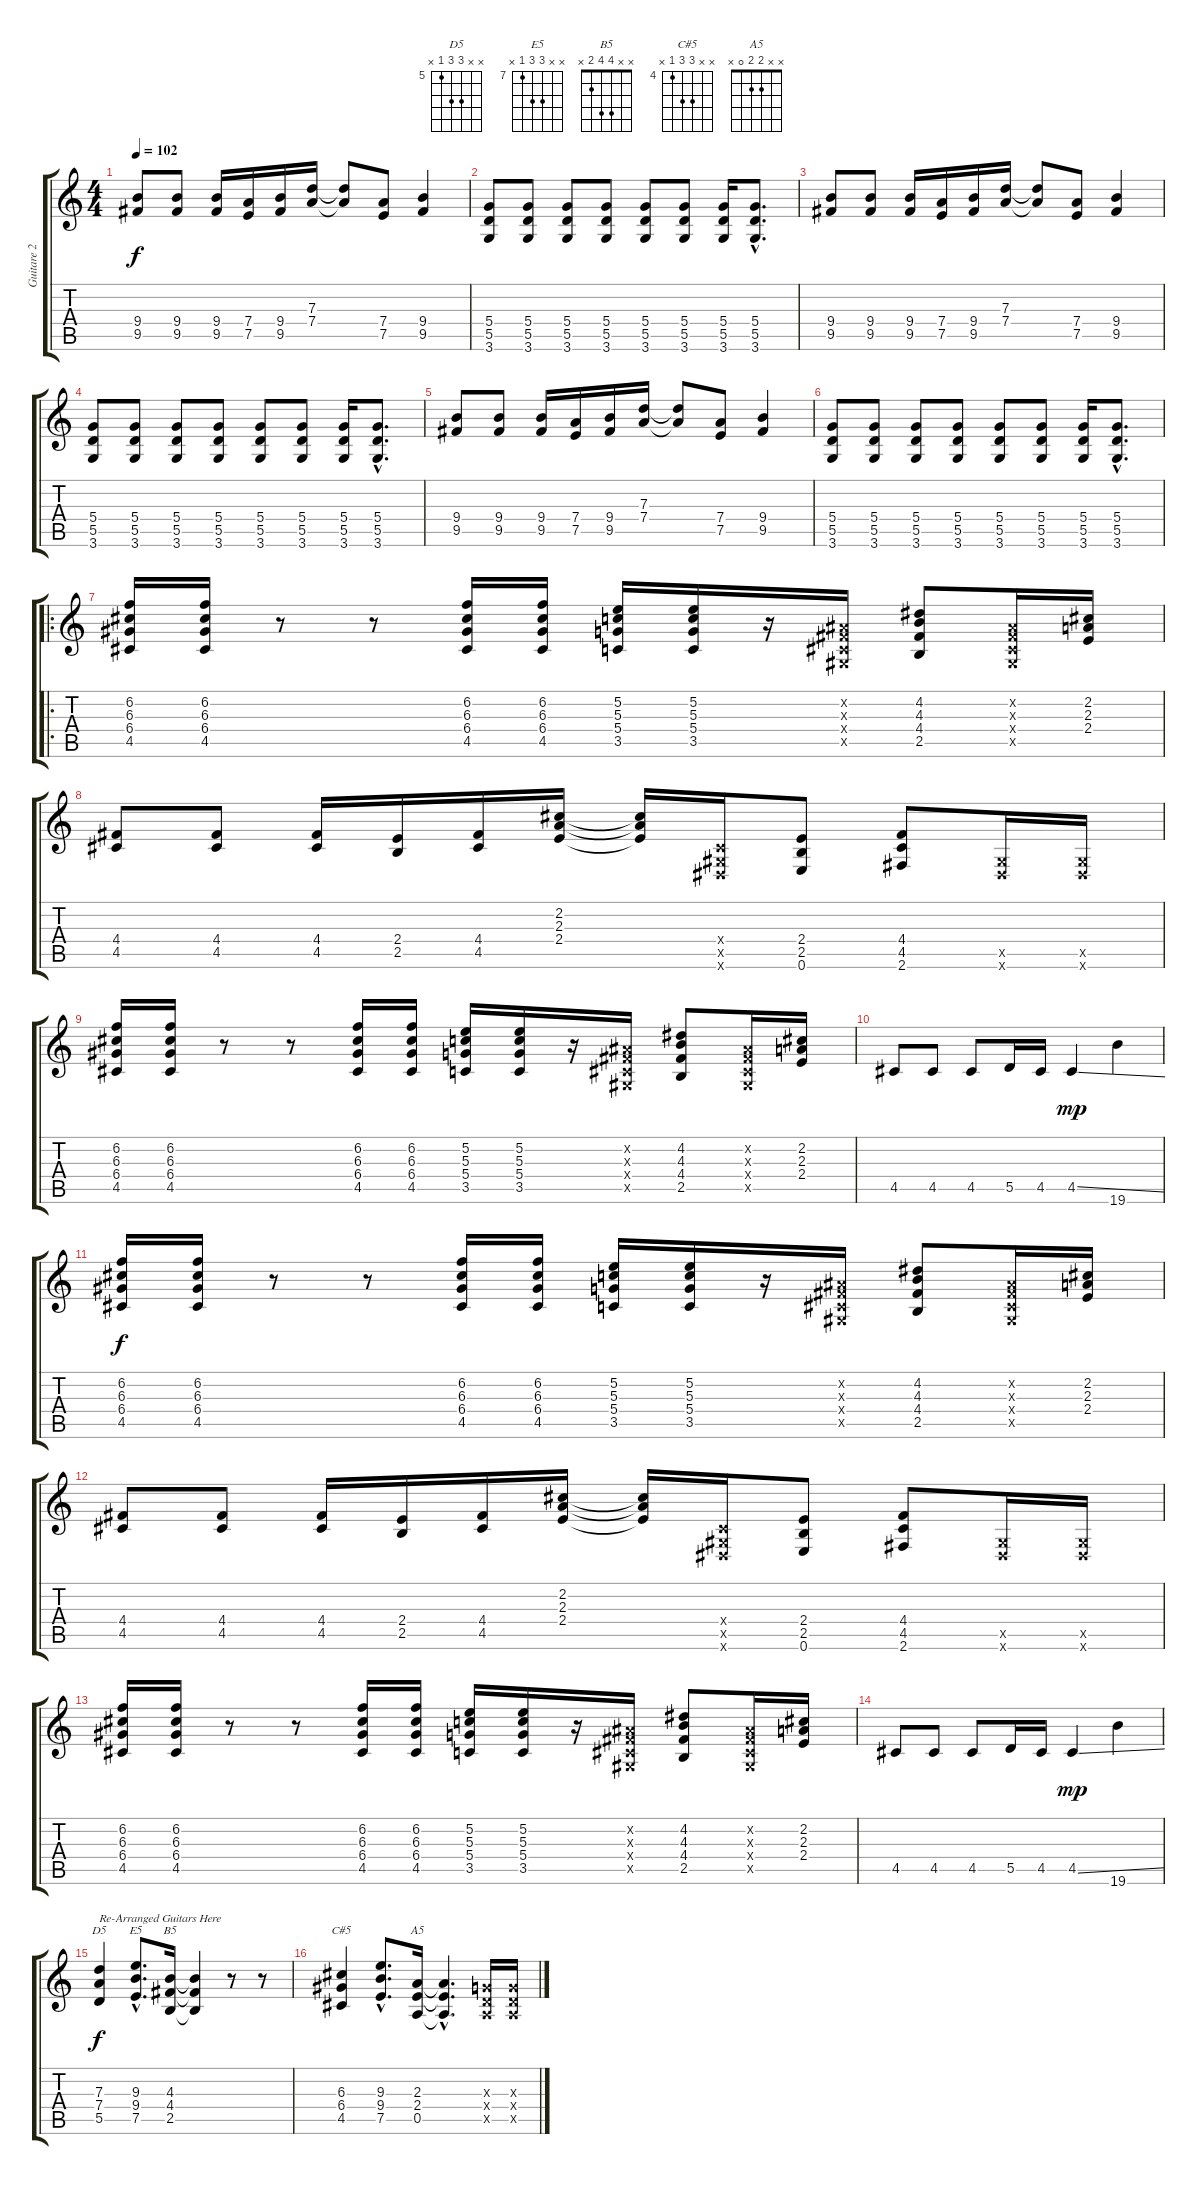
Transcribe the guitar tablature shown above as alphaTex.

\track ("Guitare 2" "Guitare 2") {instrument overdrivenguitar}
\staff {score tabs}
\tuning (E4 B3 G3 D3 A2 E2) {hide}
\chord ("D5" x x 7 7 5 x) {firstfret 5}
\chord ("E5" x x 9 9 7 x) {firstfret 7}
\chord ("B5" x x 4 4 2 x)
\chord ("C#5" x x 6 6 4 x) {firstfret 4}
\chord ("A5" x x 2 2 0 x)
\ts (4 4)
\tempo 102
\clef g2
\ks c
(9.4 9.5).8{dy f} (9.4 9.5).8 (9.4 9.5).16 (7.4 7.5).16 (9.4 9.5).16 (7.3 7.4).16 (7.3{t} 7.4{t}).8 (7.4 7.5).8 (9.4 9.5).4 |
(5.4 5.5 3.6).8 (5.4 5.5 3.6).8 (5.4 5.5 3.6).8 (5.4 5.5 3.6).8 (5.4 5.5 3.6).8 (5.4 5.5 3.6).8 (5.4 5.5 3.6).16 (5.4{hac} 5.5{hac} 3.6{hac}).8{d} |
(9.4 9.5).8 (9.4 9.5).8 (9.4 9.5).16 (7.4 7.5).16 (9.4 9.5).16 (7.3 7.4).16 (7.3{t} 7.4{t}).8 (7.4 7.5).8 (9.4 9.5).4 |
(5.4 5.5 3.6).8 (5.4 5.5 3.6).8 (5.4 5.5 3.6).8 (5.4 5.5 3.6).8 (5.4 5.5 3.6).8 (5.4 5.5 3.6).8 (5.4 5.5 3.6).16 (5.4{hac} 5.5{hac} 3.6{hac}).8{d} |
(9.4 9.5).8 (9.4 9.5).8 (9.4 9.5).16 (7.4 7.5).16 (9.4 9.5).16 (7.3 7.4).16 (7.3{t} 7.4{t}).8 (7.4 7.5).8 (9.4 9.5).4 |
(5.4 5.5 3.6).8 (5.4 5.5 3.6).8 (5.4 5.5 3.6).8 (5.4 5.5 3.6).8 (5.4 5.5 3.6).8 (5.4 5.5 3.6).8 (5.4 5.5 3.6).16 (5.4{hac} 5.5{hac} 3.6{hac}).8{d} |
\ro
(6.2 6.3 6.4 4.5).16 (6.2 6.3 6.4 4.5).16 r.8 r.8 (6.2 6.3 6.4 4.5).16 (6.2 6.3 6.4 4.5).16 (5.2 5.3 5.4 3.5).16 (5.2 5.3 5.4 3.5).16 r.16 (-1.2{x} -1.3{x} -1.4{x} -1.5{x}).16 (4.2 4.3 4.4 2.5).8 (-1.2{x} -1.3{x} -1.4{x} -1.5{x}).16 (2.2 2.3 2.4).16 |
(4.4 4.5).8 (4.4 4.5).8 (4.4 4.5).16 (2.4 2.5).16 (4.4 4.5).16 (2.2 2.3 2.4).16 (2.2{t} 2.3{t} 2.4{t}).16 (-1.4{x} -1.5{x} -1.6{x}).16 (2.4 2.5 0.6).8 (4.4 4.5 2.6).8 (-1.5{x} -1.6{x}).16 (-1.5{x} -1.6{x}).16 |
(6.2 6.3 6.4 4.5).16 (6.2 6.3 6.4 4.5).16 r.8 r.8 (6.2 6.3 6.4 4.5).16 (6.2 6.3 6.4 4.5).16 (5.2 5.3 5.4 3.5).16 (5.2 5.3 5.4 3.5).16 r.16 (-1.2{x} -1.3{x} -1.4{x} -1.5{x}).16 (4.2 4.3 4.4 2.5).8 (-1.2{x} -1.3{x} -1.4{x} -1.5{x}).16 (2.2 2.3 2.4).16 |
4.5.8 4.5.8 4.5.8 5.5.16 4.5.16 4.5{ss}.4{dy mp} 19.6.4 |
(6.2 6.3 6.4 4.5).16{dy f} (6.2 6.3 6.4 4.5).16 r.8 r.8 (6.2 6.3 6.4 4.5).16 (6.2 6.3 6.4 4.5).16 (5.2 5.3 5.4 3.5).16 (5.2 5.3 5.4 3.5).16 r.16 (-1.2{x} -1.3{x} -1.4{x} -1.5{x}).16 (4.2 4.3 4.4 2.5).8 (-1.2{x} -1.3{x} -1.4{x} -1.5{x}).16 (2.2 2.3 2.4).16 |
(4.4 4.5).8 (4.4 4.5).8 (4.4 4.5).16 (2.4 2.5).16 (4.4 4.5).16 (2.2 2.3 2.4).16 (2.2{t} 2.3{t} 2.4{t}).16 (-1.4{x} -1.5{x} -1.6{x}).16 (2.4 2.5 0.6).8 (4.4 4.5 2.6).8 (-1.5{x} -1.6{x}).16 (-1.5{x} -1.6{x}).16 |
(6.2 6.3 6.4 4.5).16 (6.2 6.3 6.4 4.5).16 r.8 r.8 (6.2 6.3 6.4 4.5).16 (6.2 6.3 6.4 4.5).16 (5.2 5.3 5.4 3.5).16 (5.2 5.3 5.4 3.5).16 r.16 (-1.2{x} -1.3{x} -1.4{x} -1.5{x}).16 (4.2 4.3 4.4 2.5).8 (-1.2{x} -1.3{x} -1.4{x} -1.5{x}).16 (2.2 2.3 2.4).16 |
4.5.8 4.5.8 4.5.8 5.5.16 4.5.16 4.5{ss}.4{dy mp} 19.6.4 |
(7.3 7.4 5.5).4{ch "D5" txt "Re-Arranged Guitars Here" dy f} (9.3{hac} 9.4{hac} 7.5{hac}).8{d ch "E5"} (4.3 4.4 2.5).16{ch "B5"} (4.3{t} 4.4{t} 2.5{t}).4 r.8 r.8 |
(6.3 6.4 4.5).4{ch "C#5"} (9.3{hac} 9.4{hac} 7.5{hac}).8{d} (2.3 2.4 0.5).16{ch "A5"} (2.3{hac t} 2.4{hac t} 0.5{hac t}).4{d} (0.3{x} 0.4{x} 0.5{x}).16 (0.3{x} 0.4{x} 0.5{x}).16
